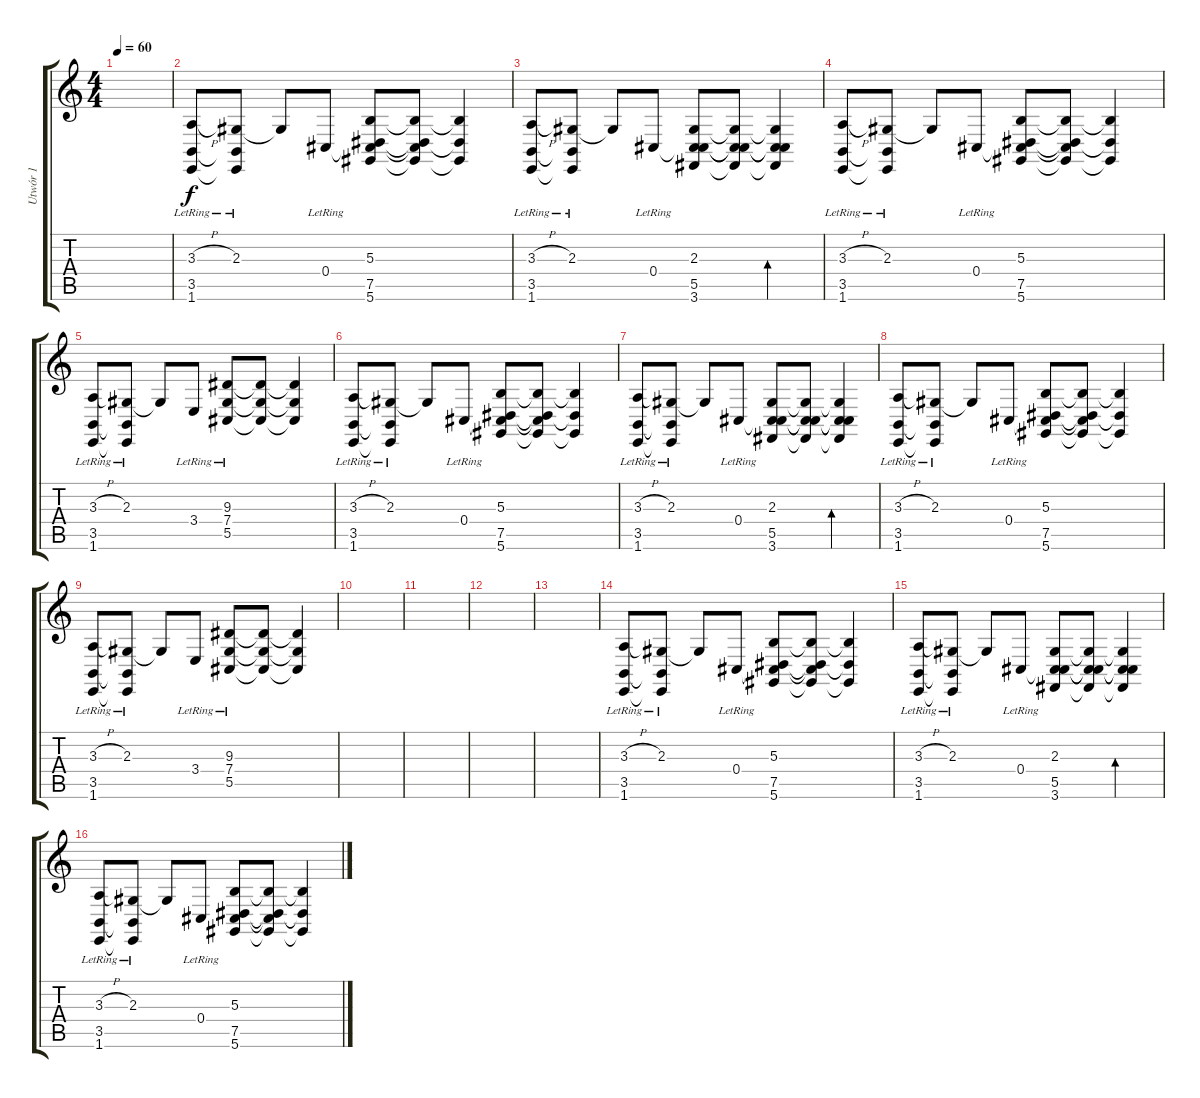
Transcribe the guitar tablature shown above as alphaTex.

\track ("Utwór 1" "Utwór 1") {instrument brightacousticpiano}
\staff {score tabs}
\tuning (Eb4 Bb3 Gb3 Db3 Ab2 Eb2) {hide}
\ts (4 4)
\tempo 60
\clef g2
\ks c
|
(3.3{h} 3.5{lr} 1.6{lr}).8 (2.3{lr} 3.5{t} 1.6{t}).8 2.3{t}.8 0.4{lr}.8 (5.3 0.4{t} 7.5 5.6).8 (5.3{t} 0.4{t} 7.5{t} 5.6{t}).8 (5.3{t} 7.5{t} 5.6{t}).4 |
(3.3{h} 3.5{lr} 1.6{lr}).8 (2.3{lr} 3.5{t} 1.6{t}).8 2.3{t}.8 0.4{lr}.8 (2.3 0.4{t} 5.5 3.6).8 (2.3{t} 0.4{t} 5.5{t} 3.6{t}).8 (2.3{t} 0.4{t} 5.5{t} 3.6{t}).4{bd 480} |
(3.3{h} 3.5{lr} 1.6{lr}).8 (2.3{lr} 3.5{t} 1.6{t}).8 2.3{t}.8 0.4{lr}.8 (5.3 0.4{t} 7.5 5.6).8 (5.3{t} 0.4{t} 7.5{t} 5.6{t}).8 (5.3{t} 7.5{t} 5.6{t}).4 |
(3.3{h} 3.5{lr} 1.6{lr}).8 (2.3{lr} 3.5{t} 1.6{t}).8 2.3{t}.8 3.4{lr}.8 (9.3{lr} 7.4{lr} 5.5{lr}).8 (9.3{t} 7.4{t} 5.5{t}).8 (9.3{t} 7.4{t} 5.5{t}).4 |
(3.3{h} 3.5{lr} 1.6{lr}).8 (2.3{lr} 3.5{t} 1.6{t}).8 2.3{t}.8 0.4{lr}.8 (5.3 0.4{t} 7.5 5.6).8 (5.3{t} 0.4{t} 7.5{t} 5.6{t}).8 (5.3{t} 7.5{t} 5.6{t}).4 |
(3.3{h} 3.5{lr} 1.6{lr}).8 (2.3{lr} 3.5{t} 1.6{t}).8 2.3{t}.8 0.4{lr}.8 (2.3 0.4{t} 5.5 3.6).8 (2.3{t} 0.4{t} 5.5{t} 3.6{t}).8 (2.3{t} 0.4{t} 5.5{t} 3.6{t}).4{bd 480} |
(3.3{h} 3.5{lr} 1.6{lr}).8 (2.3{lr} 3.5{t} 1.6{t}).8 2.3{t}.8 0.4{lr}.8 (5.3 0.4{t} 7.5 5.6).8 (5.3{t} 0.4{t} 7.5{t} 5.6{t}).8 (5.3{t} 7.5{t} 5.6{t}).4 |
(3.3{h} 3.5{lr} 1.6{lr}).8 (2.3{lr} 3.5{t} 1.6{t}).8 2.3{t}.8 3.4{lr}.8 (9.3{lr} 7.4{lr} 5.5{lr}).8 (9.3{t} 7.4{t} 5.5{t}).8 (9.3{t} 7.4{t} 5.5{t}).4 |
|
|
|
|
(3.3{h} 3.5{lr} 1.6{lr}).8 (2.3{lr} 3.5{t} 1.6{t}).8 2.3{t}.8 0.4{lr}.8 (5.3 0.4{t} 7.5 5.6).8 (5.3{t} 0.4{t} 7.5{t} 5.6{t}).8 (5.3{t} 7.5{t} 5.6{t}).4 |
(3.3{h} 3.5{lr} 1.6{lr}).8 (2.3{lr} 3.5{t} 1.6{t}).8 2.3{t}.8 0.4{lr}.8 (2.3 0.4{t} 5.5 3.6).8 (2.3{t} 0.4{t} 5.5{t} 3.6{t}).8 (2.3{t} 0.4{t} 5.5{t} 3.6{t}).4{bd 480} |
(3.3{h} 3.5{lr} 1.6{lr}).8 (2.3{lr} 3.5{t} 1.6{t}).8 2.3{t}.8 0.4{lr}.8 (5.3 0.4{t} 7.5 5.6).8 (5.3{t} 0.4{t} 7.5{t} 5.6{t}).8 (5.3{t} 7.5{t} 5.6{t}).4
